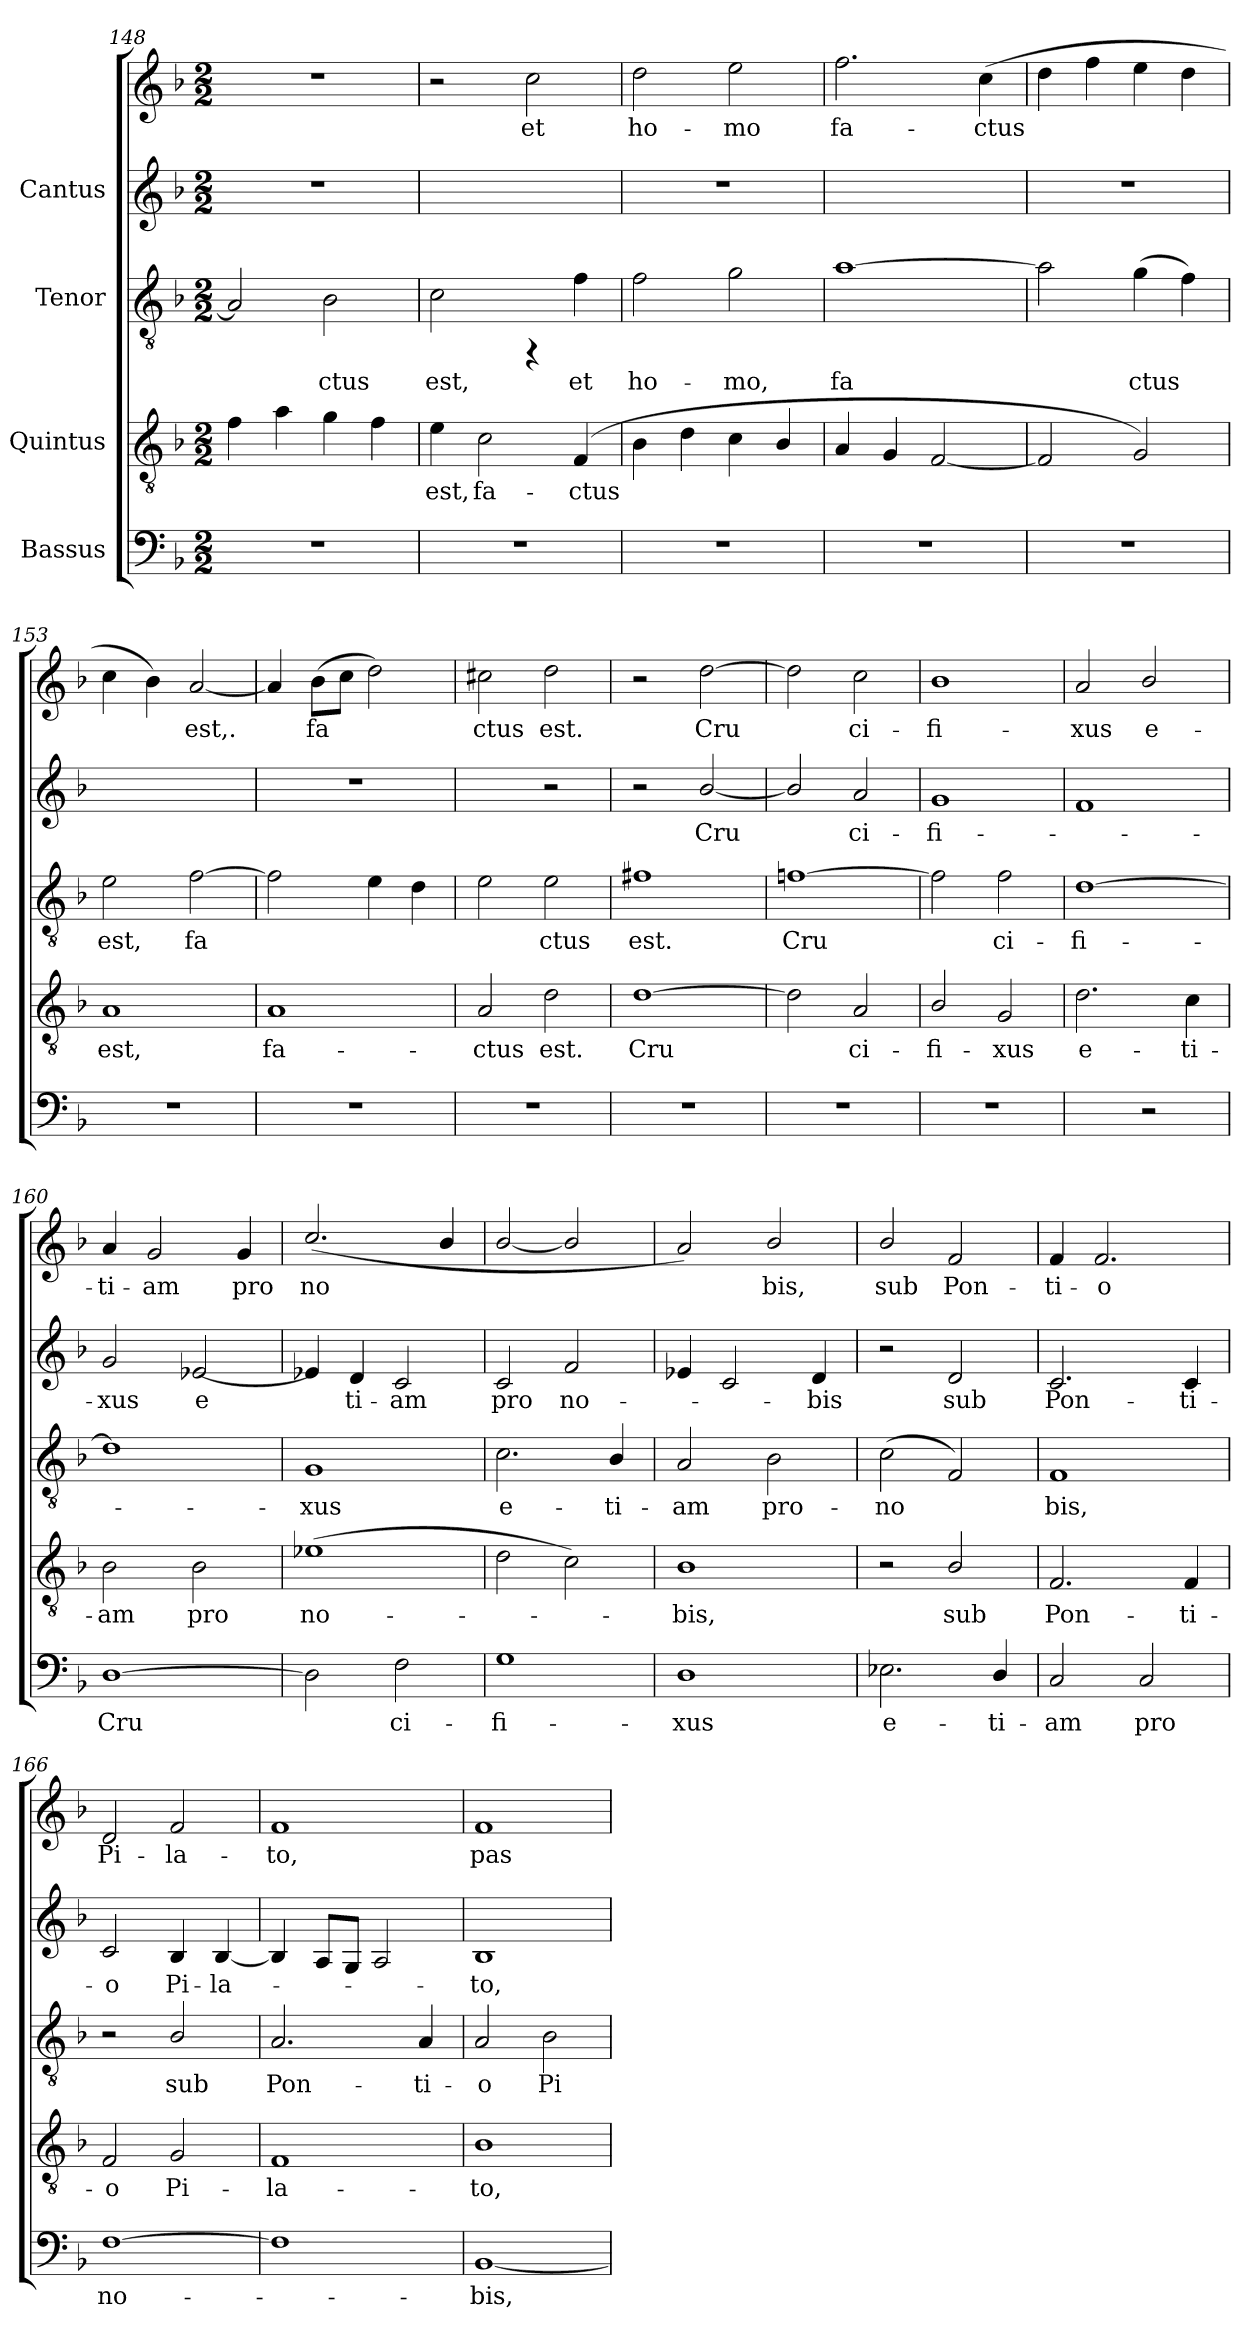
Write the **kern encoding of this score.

**kern	**text	**kern	**text	**kern	**text	**kern	**text	**kern	**text
*part4	*part4	*part3	*part3	*part2	*part2	*part1	*part1	*part1	*part1
*staff5	*staff5	*staff4	*staff4	*staff3	*staff3	*staff2	*staff2	*staff1	*staff1
*I"Bassus	*	*I"Quintus	*	*I"Tenor	*	*I"Cantus	*	*	*
!!LO:LB:g=z
*clefF4	*	*clefGv2	*	*clefGv2	*	*clefG2	*	*clefG2	*
*k[b-]	*	*k[b-]	*	*k[b-]	*	*k[b-]	*	*k[b-]	*
*F:	*	*F:	*	*F:	*	*F:	*	*F:	*
*M2/2	*	*M2/2	*	*M2/2	*	*M2/2	*	*M2/2	*
=148	=148	=148	=148	=148	=148	=148	=148	=148	=148
!	!	!	!	!	!LO:LY:b:cj	!	!	!	!
1r	.	4f\	.	2A/]	-	1r	.	1r	.
.	.	4a\	.	.	.	.	.	.	.
!	!	!	!	!	!LO:LY:b:cj	!	!	!	!
.	.	4g\	.	2B-\	ctus	.	.	.	.
.	.	4f\	.	.	.	.	.	.	.
!!LO:LB:g=z
=149	=149	=149	=149	=149	=149	=149	=149	=149	=149
!	!	!	!LO:LY:b:cj	!	!LO:LY:b:cj	!	!	!	!
1r	.	4e\	est,	2c\	est,	1ryy	.	2r	.
!	!	!	!LO:LY:b:cj	!	!	!	!	!	!
.	.	2c\	fa-	.	.	.	.	.	.
!	!	!	!	!	!	!	!	!	!LO:LY:b
.	.	.	.	4rFF	.	.	.	2cc\	et
!	!	!	!LO:LY:b:cj	!	!LO:LY:b:cj	!	!	!	!
.	.	(<4F/	-ctus	4f\	et	.	.	.	.
!!LO:PB:g=z
=150	=150	=150	=150	=150	=150	=150	=150	=150	=150
!	!	!	!	!	!LO:LY:b:cj	!	!	!	!LO:LY:b
1r	.	4B-\	.	2f\	ho-	1r	.	2dd\	ho-
.	.	4d\	.	.	.	.	.	.	.
!	!	!	!	!	!LO:LY:b:cj	!	!	!	!LO:LY:b
.	.	4c\	.	2g\	-mo,	.	.	2ee\	-mo
.	.	4B-/	.	.	.	.	.	.	.
!!LO:LB:g=z
=151	=151	=151	=151	=151	=151	=151	=151	=151	=151
!	!	!	!	!	!LO:LY:b:cj	!	!	!	!LO:LY:b
1r	.	4A/	.	[>1a	fa-	1ryy	.	2.ff\	fa-
.	.	4G/	.	.	.	.	.	.	.
.	.	[<2F/	.	.	.	.	.	.	.
!	!	!	!	!	!	!	!	!	!LO:LY:b
.	.	.	.	.	.	.	.	(>4cc\	-ctus
!!LO:LB:g=z
=152	=152	=152	=152	=152	=152	=152	=152	=152	=152
!	!	!	!	!	!LO:LY:b:cj	!	!	!	!
1r	.	2F/]	.	2a\]	-	1r	.	4dd\	.
.	.	.	.	.	.	.	.	4ff\	.
!	!	!	!	!	!LO:LY:b:cj	!	!	!	!
.	.	2G/)	.	(>4g\	ctus	.	.	4ee\	.
!	!	!	!	!	!LO:LY:b:cj	!	!	!	!
.	.	.	.	4f\)	.	.	.	4dd\	.
!!LO:LB:g=z
=153	=153	=153	=153	=153	=153	=153	=153	=153	=153
!	!	!	!LO:LY:b:cj	!	!LO:LY:b:cj	!	!	!	!LO:LY:b
1r	.	1A	est,	2e\	est,	1ryy	.	4cc\	.
!	!	!	!	!	!	!	!	!	!LO:LY:b
.	.	.	.	.	.	.	.	4b-\)	.
!	!	!	!	!	!LO:LY:b:cj	!	!	!	!LO:LY:b
.	.	.	.	[>2f\	fa-	.	.	[<2a/	est,.
!!LO:LB:g=z
=154	=154	=154	=154	=154	=154	=154	=154	=154	=154
!	!	!	!LO:LY:b:cj	!	!	!	!	!	!LO:LY:b
1r	.	1A	fa-	2f\]	.	1r	.	4a/]	.
!	!	!	!	!	!	!	!	!	!LO:LY:b
.	.	.	.	.	.	.	.	(>8b-\L	fa-
!	!	!	!	!	!	!	!	!	!LO:LY:b
.	.	.	.	.	.	.	.	8cc\J	--
!	!	!	!	!	!	!	!	!	!LO:LY:b
.	.	.	.	4e\	.	.	.	2dd\)	--
.	.	.	.	4d\	.	.	.	.	.
!!LO:PB:g=z
=155	=155	=155	=155	=155	=155	=155	=155	=155	=155
!	!	!	!LO:LY:b:cj	!	!LO:LY:b:cj	!	!	!	!LO:LY:b
1r	.	2A/	-ctus	2e\	-	2ryy	.	2cc#X\	-ctus
!	!	!	!LO:LY:b:cj	!	!LO:LY:b:cj	!	!	!	!LO:LY:b
.	.	2d\	est.	2e\	ctus	2r	.	2dd\	est.
!!LO:LB:g=z
=156	=156	=156	=156	=156	=156	=156	=156	=156	=156
!	!	!	!LO:LY:b:cj	!	!LO:LY:b:cj	!	!	!	!
1r	.	[>1d	Cru-	1f#X	est.	2r	.	2r	.
!	!	!	!	!	!	!	!LO:LY:b:cj	!	!LO:LY:b
.	.	.	.	.	.	[<2b-/	-Cru-	[>2dd\	Cru-
!!LO:LB:g=z
=157	=157	=157	=157	=157	=157	=157	=157	=157	=157
!	!	!	!LO:LY:b:cj	!	!LO:LY:b:cj	!	!LO:LY:b:cj	!	!LO:LY:b
1r	.	2d\]	-	[>1fn	Cru-	2b-/]	-	2dd\]	-
!	!	!	!LO:LY:b:cj	!	!	!	!LO:LY:b:cj	!	!LO:LY:b
.	.	2A/	ci-	.	.	2a/	ci-	2cc\	ci-
!!LO:LB:g=z
=158	=158	=158	=158	=158	=158	=158	=158	=158	=158
!	!	!	!LO:LY:b:cj	!	!LO:LY:b:cj	!	!LO:LY:b:cj	!	!LO:LY:b
1r	.	2B-/	-fi-	2f\]	-	1g	-fi-	1b-	-fi-
!	!	!	!LO:LY:b:cj	!	!LO:LY:b:cj	!	!	!	!
.	.	2G/	-xus	2f\	ci-	.	.	.	.
=159	=159	=159	=159	=159	=159	=159	=159	=159	=159
!	!	!	!LO:LY:b:cj	!	!LO:LY:b:cj	!	!	!	!LO:LY:b
2ryy	.	2.d\	e-	[>1d	-fi-	1f	.	2a/	-xus
!	!	!	!	!	!	!	!	!	!LO:LY:b
2r	.	.	.	.	.	.	.	2b-/	e-
!	!	!	!LO:LY:b:cj	!	!	!	!	!	!
.	.	4c\	-ti-	.	.	.	.	.	.
=160	=160	=160	=160	=160	=160	=160	=160	=160	=160
!	!LO:LY:b:cj	!	!LO:LY:b:cj	!	!	!	!LO:LY:b:cj	!	!LO:LY:b
[>1D	Cru-	2B-\	-am	1d]	.	2g/	xus	4a/	-ti-
!	!	!	!	!	!	!	!	!	!LO:LY:b
.	.	.	.	.	.	.	.	2g/	-am
!	!	!	!LO:LY:b:cj	!	!	!	!LO:LY:b:cj	!	!
.	.	2B-\	pro	.	.	[<2e-X/	e-	.	.
!	!	!	!	!	!	!	!	!	!LO:LY:b
.	.	.	.	.	.	.	.	4g/	pro
=161	=161	=161	=161	=161	=161	=161	=161	=161	=161
!	!LO:LY:b:cj	!	!LO:LY:b:cj	!	!LO:LY:b:cj	!	!LO:LY:b:cj	!	!LO:LY:b
2D\]	-	(>1e-X	no-	1G	-xus	4e-X/]	-	(<2.cc/	-no-
!	!	!	!	!	!	!	!LO:LY:b:cj	!	!
.	.	.	.	.	.	4d/	ti-	.	.
!	!LO:LY:b:cj	!	!	!	!	!	!LO:LY:b:cj	!	!
2F\	ci-	.	.	.	.	2c/	-am	.	.
!	!	!	!	!	!	!	!	!	!LO:LY:b
.	.	.	.	.	.	.	.	4b-/	--
=162	=162	=162	=162	=162	=162	=162	=162	=162	=162
!	!LO:LY:b:cj	!	!	!	!LO:LY:b:cj	!	!LO:LY:b:cj	!	!
1G	-fi-	2d\	.	2.c\	e-	2c/	pro	[<2b-/	.
!	!	!	!	!	!	!	!LO:LY:b:cj	!	!
.	.	2c\)	.	.	.	2f/	no-	2b-/]	.
!	!	!	!	!	!LO:LY:b:cj	!	!	!	!
.	.	.	.	4B-/	-ti-	.	.	.	.
=163	=163	=163	=163	=163	=163	=163	=163	=163	=163
!	!LO:LY:b:cj	!	!LO:LY:b:cj	!	!LO:LY:b:cj	!	!LO:LY:b:cj	!	!LO:LY:b
1D	-xus	1B-	-bis,	2A/	-am	4e-X/	.	2a/)	-
!	!	!	!	!	!	!	!LO:LY:b:cj	!	!
.	.	.	.	.	.	2c/	.	.	.
!	!	!	!	!	!LO:LY:b:cj	!	!	!	!LO:LY:b
.	.	.	.	2B-\	pro-	.	.	2b-/	bis,
!	!	!	!	!	!	!	!LO:LY:b:cj	!	!
.	.	.	.	.	.	4d/	bis	.	.
=164	=164	=164	=164	=164	=164	=164	=164	=164	=164
!	!LO:LY:b:cj	!	!	!	!LO:LY:b:cj	!	!	!	!LO:LY:b
2.E-X\	e-	2r	.	(>2c\	-no-	2r	.	2b-/	sub
!	!	!	!LO:LY:b:cj	!	!LO:LY:b:cj	!	!LO:LY:b:cj	!	!LO:LY:b
.	.	2B-/	sub	2F/)	--	2d/	-sub	2f/	Pon-
!	!LO:LY:b:cj	!	!	!	!	!	!	!	!
4D/	-ti-	.	.	.	.	.	.	.	.
!!LO:PB:g=z
=165	=165	=165	=165	=165	=165	=165	=165	=165	=165
!	!LO:LY:b:cj	!	!LO:LY:b:cj	!	!LO:LY:b:cj	!	!LO:LY:b:cj	!	!LO:LY:b
2C/	-am	2.F/	Pon-	1F	-bis,	2.c/	Pon-	4f/	ti-
!	!	!	!	!	!	!	!	!	!LO:LY:b
.	.	.	.	.	.	.	.	2.f/	-o
!	!LO:LY:b:cj	!	!	!	!	!	!	!	!
2C/	pro	.	.	.	.	.	.	.	.
!	!	!	!LO:LY:b:cj	!	!	!	!LO:LY:b:cj	!	!
.	.	4F/	-ti-	.	.	4c/	-ti-	.	.
!!LO:LB:g=z
=166	=166	=166	=166	=166	=166	=166	=166	=166	=166
!	!LO:LY:b:cj	!	!LO:LY:b:cj	!	!	!	!LO:LY:b:cj	!	!LO:LY:b
[>1F	no-	2F/	-o	2r	.	2c/	-o	2d/	-Pi-
!	!	!	!LO:LY:b:cj	!	!LO:LY:b:cj	!	!LO:LY:b:cj	!	!LO:LY:b
.	.	2G/	Pi-	2B-/	sub	4B-/	Pi-	2f/	-la-
!	!	!	!	!	!	!	!LO:LY:b:cj	!	!
.	.	.	.	.	.	[<4B-/	-la-	.	.
!!LO:LB:g=z
=167	=167	=167	=167	=167	=167	=167	=167	=167	=167
!	!	!	!LO:LY:b:cj	!	!LO:LY:b:cj	!	!	!	!LO:LY:b
1F]	.	1F	-la-	2.A/	Pon-	4B-/]	.	1f	-to,
.	.	.	.	.	.	8A/L	.	.	.
.	.	.	.	.	.	8G/J	.	.	.
.	.	.	.	.	.	2A/	.	.	.
!	!	!	!	!	!LO:LY:b:cj	!	!	!	!
.	.	.	.	4A/	-ti-	.	.	.	.
=168	=168	=168	=168	=168	=168	=168	=168	=168	=168
!	!LO:LY:b:cj	!	!LO:LY:b:cj	!	!LO:LY:b:cj	!	!LO:LY:b:cj	!	!LO:LY:b
[<1BB-	-bis,	1B-	-to,	2A/	-o	1B-	-to,	1f	pas-
!	!	!	!	!	!LO:LY:b:cj	!	!	!	!
.	.	.	.	2B-\	Pi-	.	.	.	.
=	=	=	=	=	=	=	=	=	=
*-	*-	*-	*-	*-	*-	*-	*-	*-	*-
